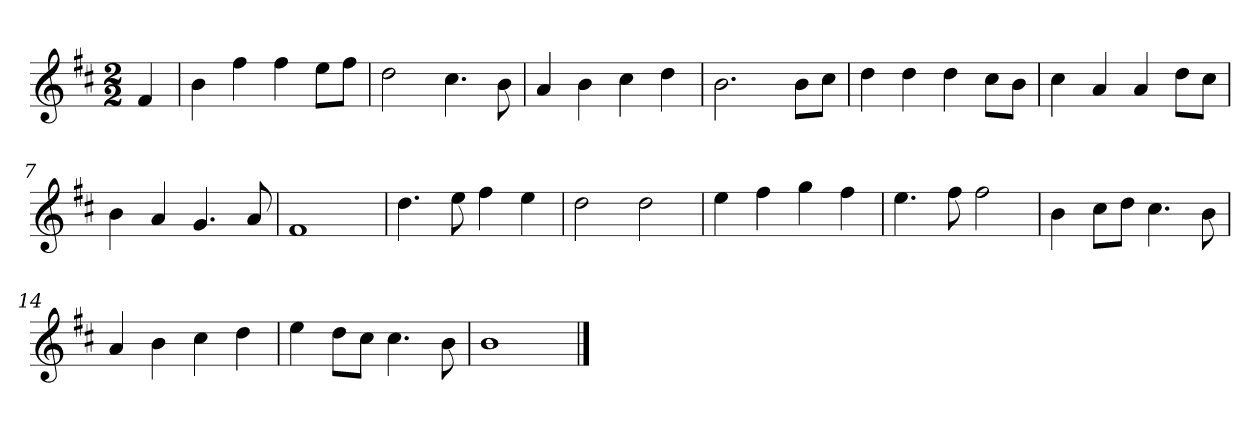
**kern
*part1
*staff1
*k[f#c#]
*M2/2
*MM120
=
4f#
=1
4b
4ff#
4ff#
8eeL
8ff#J
=2
2dd
4.cc#
8b
=3
4a
4b
4cc#
4dd
=4
2.b
8bL
8cc#J
=5
4dd
4dd
4dd
8cc#L
8bJ
=6
4cc#
4a
4a
8ddL
8cc#J
=7
4b
4a
4.g
8a
=8
1f#
=9
4.dd
8ee
4ff#
4ee
=10
2dd
2dd
=11
4ee
4ff#
4gg
4ff#
=12
4.ee
8ff#
2ff#
=13
4b
8cc#L
8ddJ
4.cc#
8b
=14
4a
4b
4cc#
4dd
=15
4ee
8ddL
8cc#J
4.cc#
8b
=16
1b
==
*-
